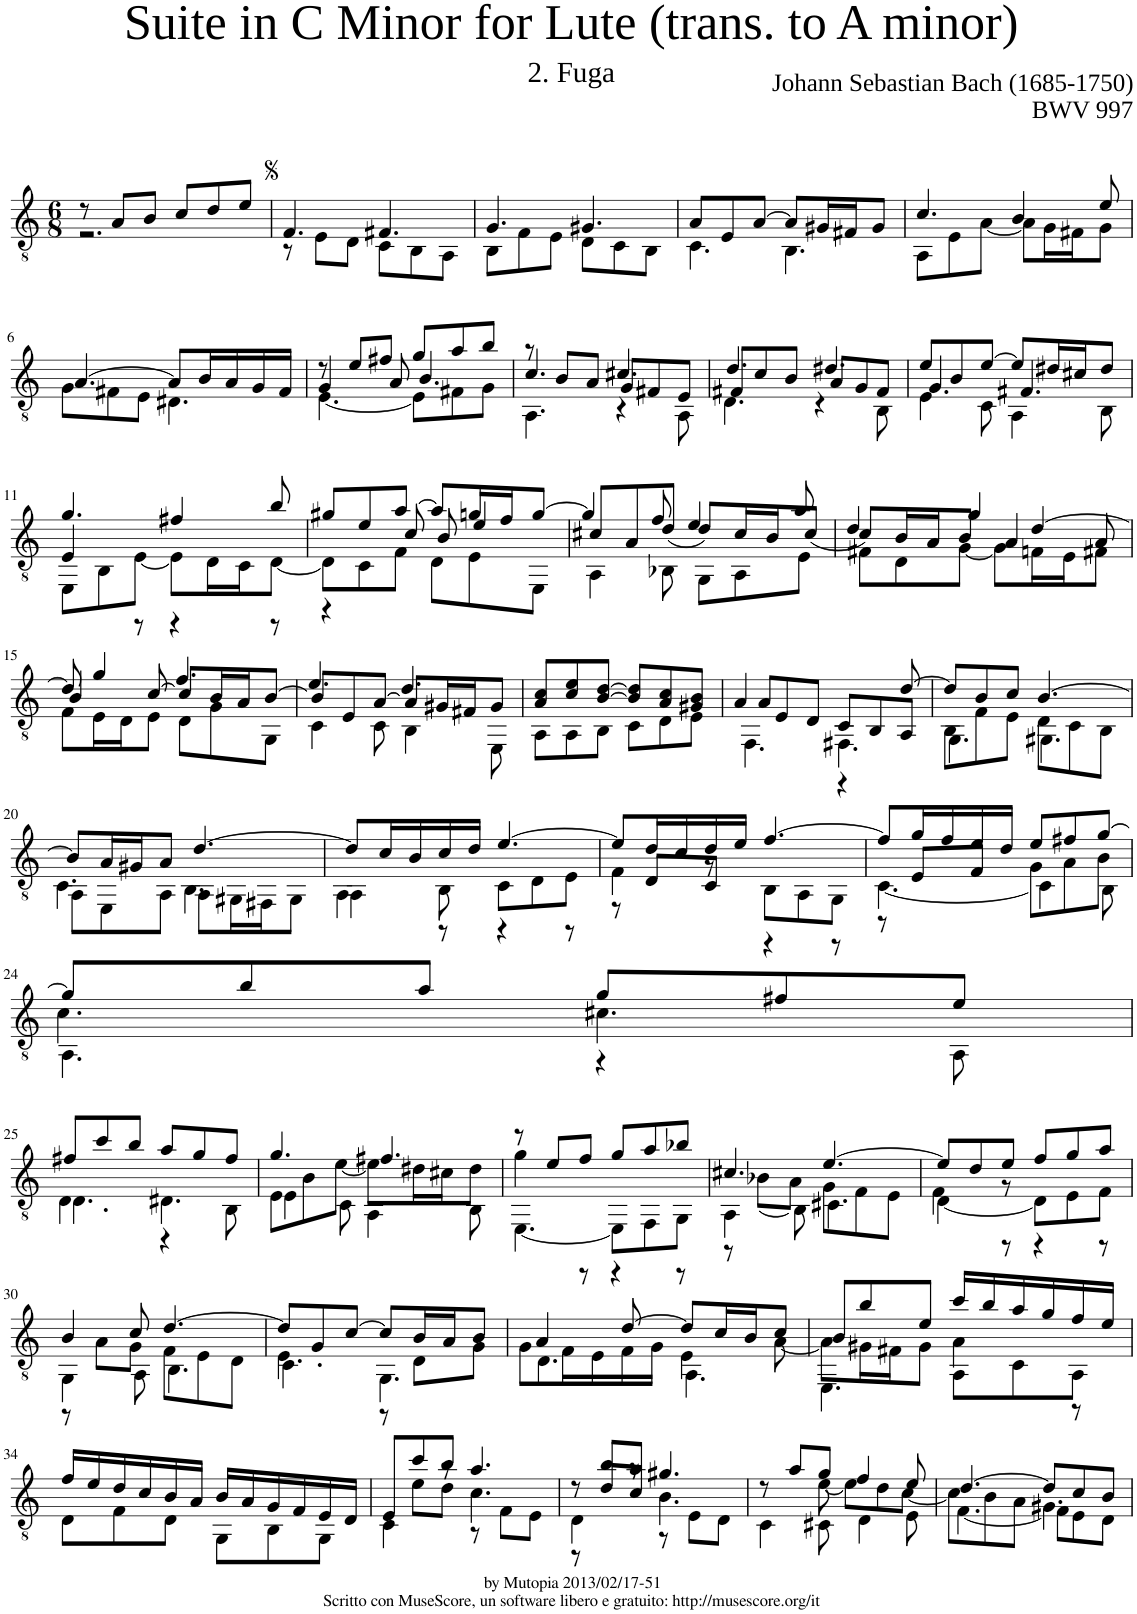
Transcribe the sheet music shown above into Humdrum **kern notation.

**kern
*part1
*staff1
*I"Chitarra
*clefGv2
*k[]
*M6/8
=1
*^
8r	2.r
8A/L	.
8B/J	.
8c/L	.
8d/	.
8e/J	.
=2	=2
4.F/	8r
.	8E\L
.	8D\J
4.F#X/	8C\L
.	8BB\
.	8AA\J
=3	=3
4.G/	8BB\L
.	8F\
.	8E\J
4.G#X/	8D\L
.	8C\
.	8BB\J
=4	=4
8A/L	4.C\
8E/	.
[8A/J	.
8A/L]	4.BB\
16G#X/L	.
16F#X/J	.
8G#/J	.
=5	=5
4.c/	8AA\L
.	8E\
.	[8A\J
4B/	8A\L]
.	16G\L
.	16F#X\J
8e/	8G\J
!!LO:LB:g=z	!!
=6	=6
[4.A/	8G\L
.	8F#X\
.	8E\J
8A/L]	4.D#X\
16B/L	.
16A/	.
16G/	.
16F#/JJ	.
=7	=7
*	*^
8r	4G/	[4.E\
8e/L	.	.
8f#X/J	8A/	.
8g/L	4.B/	8E\L]
8a/	.	8F#X\
8b/J	.	8G\J
=8	=8	=8
8r	4.c/	4.AA\
8B/L	.	.
8A/J	.	.
4.c#X/	8G/L	4r
.	8F#X/	.
.	8E/J	8AA\
=9	=9	=9
4.d/	8F#X/L	4.D\
.	8c/	.
.	8B/J	.
4.d#X/	8A/L	4r
.	8G/	.
.	8F#/J	8BB\
=10	=10	=10
8e/L	4.G/	4E\
8B/	.	.
[8e/J	.	8C\
8e/L]	4.F#X/	4AA\
16d#X/L	.	.
16c#X/J	.	.
8d#/J	.	8BB\
!!LO:LB:g=z	!!	!!
=11	=11	=11
4.g/	8EE\L	4E/
.	8BB\	.
.	[8E\J	8r
4f#X/	8E\L]	4r
.	16D\L	.
.	16C\J	.
8b/	[8D\J	8r
=12	=12	=12
8g#X/L	8D\L]	4r
8e/	8C\	.
[8a/J	8F\J	8c/
8a/L]	8D\L	8B/
16gn/L	8E\	4e/
16f/J	.	.
[8g/J	8EE\J	.
=13	=13	=13
4g/]	4AA\	8c#X/L
.	.	8A/
8f/	8BB-X\	(8d/J
(8d/L	8GG\L	4e/
16c#/L	8AA\	.
16B/J	.	.
(8c#/J	8E\J	8a/
=14	=14	=14
4d/	8F#X\L	8c/L)
.	8D\	16B/L
.	.	16A/J
4g/	[8G\J	8B/J
.	8G\L]	4A/
[4d/	16Fn\L	.
.	16E\J	.
.	8F#X\J	8A/
!!LO:LB:g=z	!!	!!
=15	=15	=15
8d/]	8F\L	4B/
4g/	16E\L	.
.	16D\J	.
.	8E\J	[8c/
4.f/	8D\L	8c/L]
.	8G\	16B/L
.	.	16A/J
.	8GG\J	[8B/J
=16	=16	=16
4.e/	4C\	8B/L]
.	.	8E/
.	8C\	[8A/J
4.d/	4BB\	8A/L]
.	.	16G#X/L
.	.	16F#X/J
.	8EE\	8G#/J
*	*v	*v
=17	=17
8A/ 8c/L	8AA\L
8c/ 8e/	8AA\
[8B/ [8d/J	8BB\J
8B/] 8d/]L	8C\L
8A/ 8c/	8D\
8G#X/ 8B/J	8E\J
=18	=18
*	*^
4.A/	4.FF\	8A/L
.	.	8E/
.	.	8D/J
8C/L	4.FF#X\	4r
8BB/	.	.
8AA/J	.	[8d/
=19	=19	=19
8BB\L	4.GG\	8d/L]
8F\	.	8B/
8E\J	.	8c/J
[4.B/	4.GG#X\	8D\L
.	.	8C\
.	.	8BB\J
!!LO:LB:g=z	!!	!!
=20	=20	=20
8B/L]	4.C\	8AA\L
16A/L	.	8EE\
16G#X/J	.	.
8A/J	.	8AA\J
[4.d/	8AA\L	4.BB\
.	16GG#X\L	.
.	16FF#X\J	.
.	8GG#\J	.
=21	=21	=21
8d/L]	4AA\	4AA\
16c/L	.	.
16B/	.	.
16c/	8BB\	8r
16d/JJ	.	.
[4.e/	8C\L	4r
.	8D\	.
.	8E\J	8r
=22	=22	=22
8e/L]	4F\	8r
16d/L	.	8D/L
16c/	.	.
16d/	8r	8C/J
16e/JJ	.	.
[4.f/	8BB\L	4r
.	8AA\	.
.	8GG\J	8r
=23	=23	=23
8f/L]	[4.C\	8r
16g/L	.	8E/L
16f/	.	.
16e/	.	8F/J
16d/JJ	.	.
8e/L	8G\L	4C\]
8f#X/	8A\	.
[8g/J	8B\J	8BB\
!!LO:LB:g=z	!!	!!
=24	=24	=24
8g/L]	4.AA\	4.c\
8b/	.	.
8a/J	.	.
8g/L	4.c#X\	4r
8f#X/	.	.
8e/J	.	8AA\
!!LO:LB:g=z	!!	!!
=25	=25	=25
8f#X/L	4.D\	4.D\
8cc/	.	.
8b/J	.	.
8a/L	4.D#X\	4r
8g/	.	.
8f#/J	.	8BB\
=26	=26	=26
4.g/	4E\	8E\L
.	.	8B\
.	8C\	[8e\J
4.f#X/	4AA\	8e\L]
.	.	16d#X\L
.	.	16c#X\J
.	8BB\	8d#\J
=27	=27	=27
8r	[4.EE\	4g\
8e/L	.	.
8f/J	.	8r
8g/L	8EE\L]	4r
8a/	8FF\	.
8b-X/J	8GG\J	8r
=28	=28	=28
4.c#X/	4AA\	8r
.	.	8B-X\L
.	8BB\	8A\J)
[4.e/	8G\L	4.C#X\
.	8F\	.
.	8E\J	.
=29	=29	=29
8e/L]	[4D\	4F\
8d/	.	.
8e/J	8r	8r
8f/L	8D\L]	4r
8g/	8E\	.
8a/J	8F\J	8r
!!LO:LB:g=z	!!	!!
=30	=30	=30
4B/	4GG\	8r
.	.	8A\L
8c/	8AA\	8G\J
[4.d/	8F\L	4.BB\
.	8E\	.
.	8D\J	.
=31	=31	=31
8d/L]	4.E\	4.C\
8G/	.	.
[8c/J	.	.
8c/L]	4.GG\	8r
16B/L	.	8D\L
16A/J	.	.
8B/J	.	8G\J
=32	=32	=32
4A/	8G\L	4.D\
.	16F\L	.
.	16E\	.
[8d/	16F\	.
.	16G\JJ	.
8d/L]	4.AA\	4E\
16c/L	.	.
16B/J	.	.
8c/J	.	[8A\
=33	=33	=33
8B/L	4.EE\	8A\L]
8b/	.	16G#X\L
.	.	16F#X\J
8e/J	.	8G#\J
16cc/LL	8AA\L	4A\
16b/	.	.
16a/	8C\	.
16g/	.	.
16f/	8AA\J	8r
16e/JJ	.	.
*	*v	*v
!!LO:LB:g=z
=34	=34
16f/LL	8D\L
16e/	.
16d/	8F\
16c/	.
16B/	8D\J
16A/JJ	.
16B/LL	8GG\L
16A/	.
16G/	8BB\
16F/	.
16E/	8GG\J
16D/JJ	.
=35	=35
*	*^
8E/L	4C\	8ryy
8cc/	.	8e\L
8b/J	8r	8d\J
4.a/	4.c\	8r
.	.	8F\L
.	.	8E\J
=36	=36	=36
8r	4D\	8r
8b/L	.	8d/L
8a/J	8r	8c/J
4.g#X/	4.B\	8r
.	.	8E\L
.	.	8D\J
=37	=37	=37
8r	4C\	4ryy
8a/L	.	.
8g/J	8C#X\	[8e\
4f/	4D\	8e\L]
.	.	8d\
8e/	8E\	[8c\J
=38	=38	=38
[4.d/	8c\L]	[4.F\
.	8B\	.
.	8A\J	.
8d/L]	4.G#X\	8F\L]
8c/	.	8E\
8B/J	.	8D\J
*v	*v	*v
=
*-
